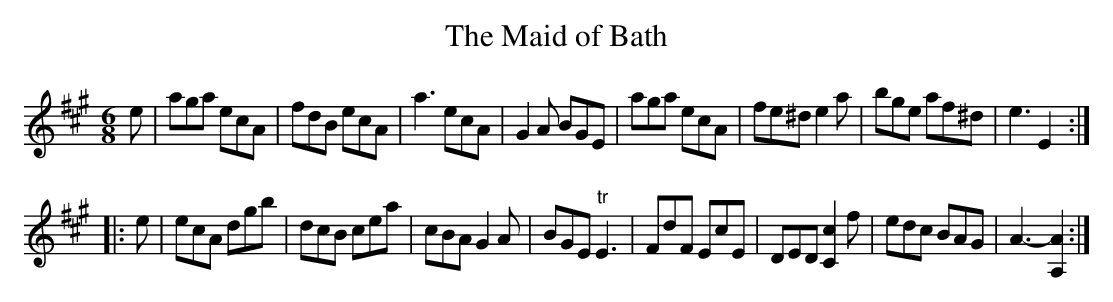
X:1
T:Maid of Bath, The
M:6/8
L:1/8
K:A
e | aga ecA | fdB ecA | a3 ecA | G2A BGE | aga ecA | fe^d e2a | bge af^d | e3 E2 :|
|: e | ecA dgb | dcB cea | cBA G2A | BGE "tr"E3 | FdF EcE | DED [C2c2]f | edc BAG | A3-[A,2A2] :|
